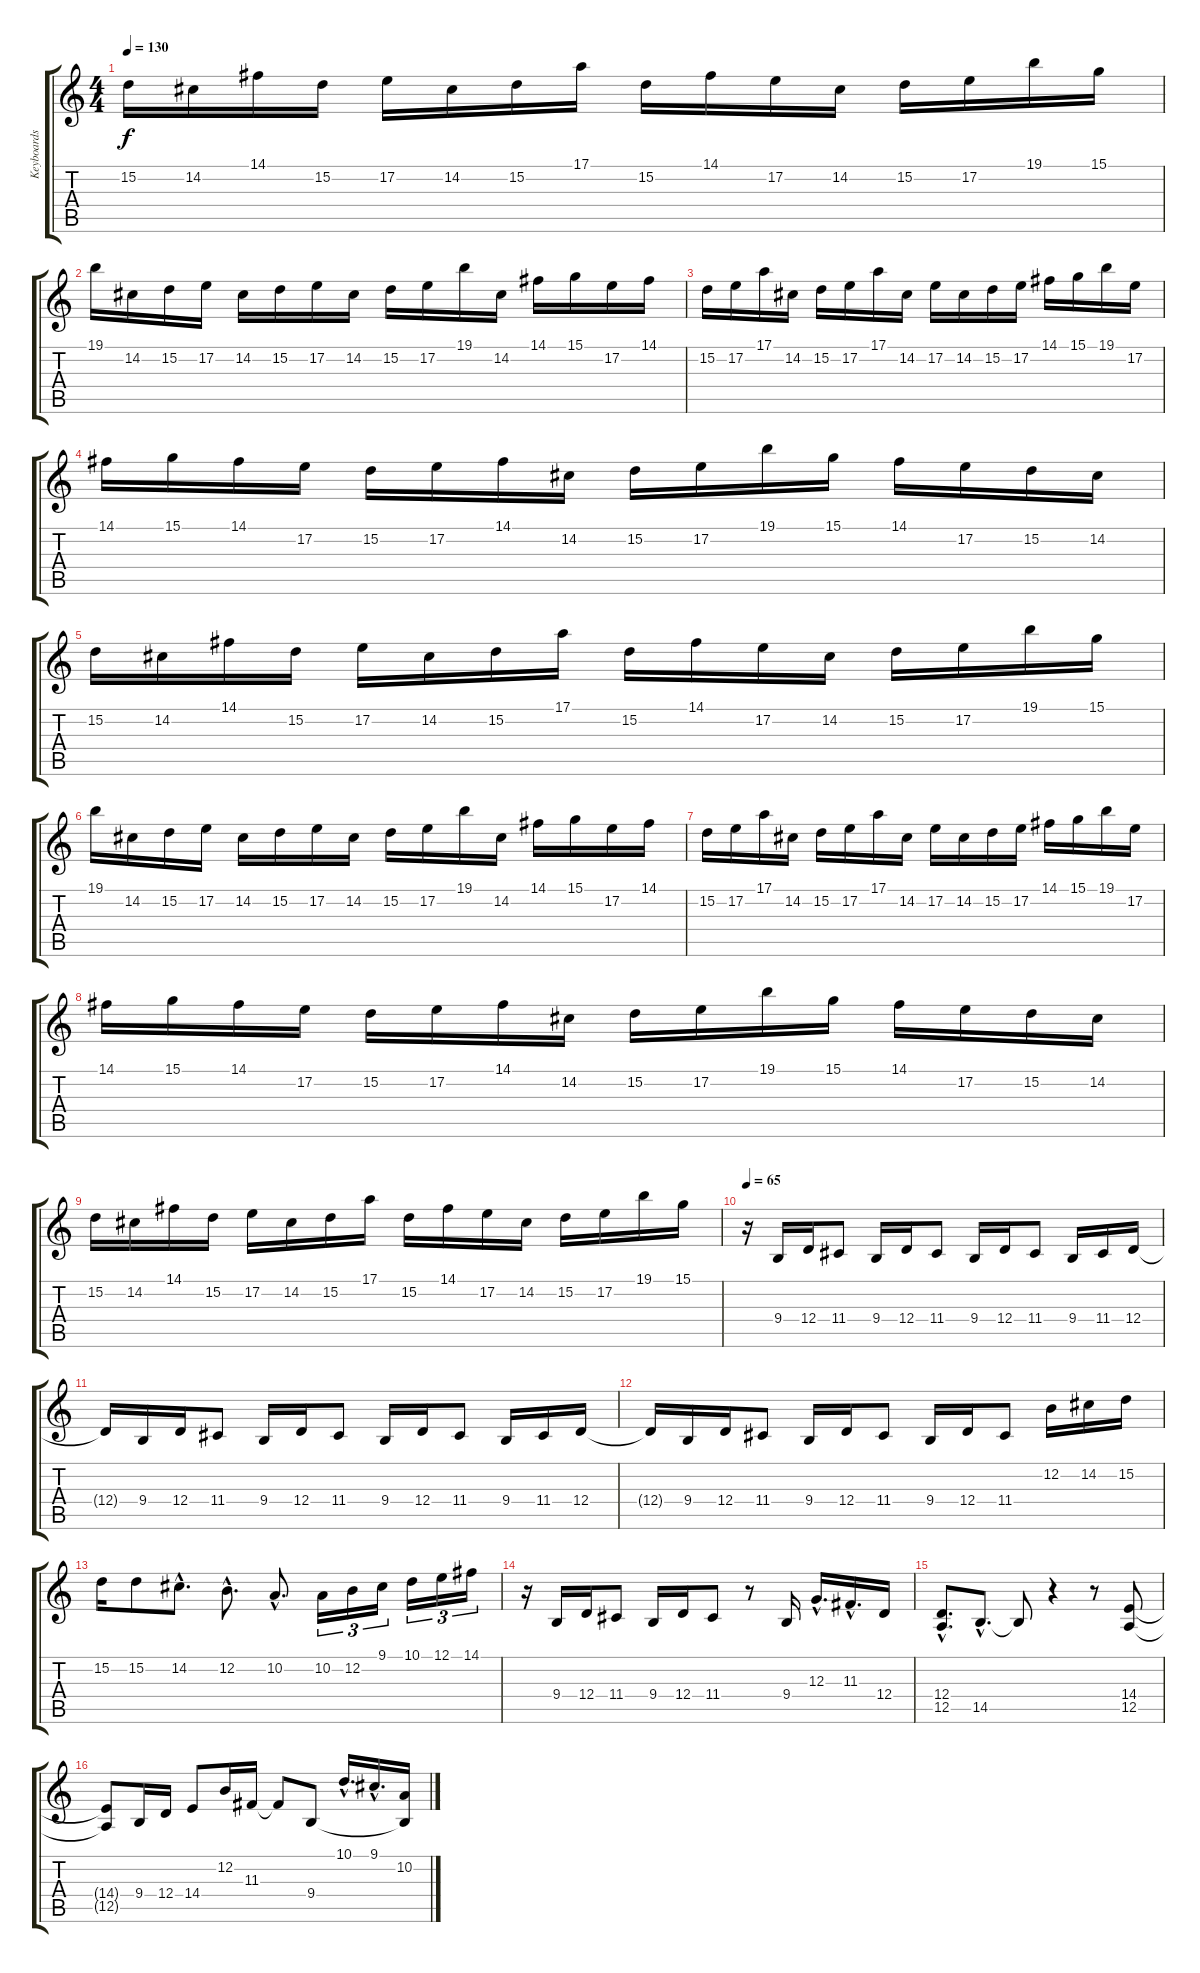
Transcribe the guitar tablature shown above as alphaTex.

\track ("Keyboards" "Keyboards") {instrument choiraahs}
\staff {score tabs}
\tuning (E4 B3 G3 D3 A2 E2) {hide}
\ts (4 4)
\tempo 130
\clef g2
\ks c
15.2.16{dy f} 14.2.16 14.1.16 15.2.16 17.2.16 14.2.16 15.2.16 17.1.16 15.2.16 14.1.16 17.2.16 14.2.16 15.2.16 17.2.16 19.1.16 15.1.16 |
19.1.16 14.2.16 15.2.16 17.2.16 14.2.16 15.2.16 17.2.16 14.2.16 15.2.16 17.2.16 19.1.16 14.2.16 14.1.16 15.1.16 17.2.16 14.1.16 |
15.2.16 17.2.16 17.1.16 14.2.16 15.2.16 17.2.16 17.1.16 14.2.16 17.2.16 14.2.16 15.2.16 17.2.16 14.1.16 15.1.16 19.1.16 17.2.16 |
14.1.16 15.1.16 14.1.16 17.2.16 15.2.16 17.2.16 14.1.16 14.2.16 15.2.16 17.2.16 19.1.16 15.1.16 14.1.16 17.2.16 15.2.16 14.2.16 |
15.2.16 14.2.16 14.1.16 15.2.16 17.2.16 14.2.16 15.2.16 17.1.16 15.2.16 14.1.16 17.2.16 14.2.16 15.2.16 17.2.16 19.1.16 15.1.16 |
19.1.16 14.2.16 15.2.16 17.2.16 14.2.16 15.2.16 17.2.16 14.2.16 15.2.16 17.2.16 19.1.16 14.2.16 14.1.16 15.1.16 17.2.16 14.1.16 |
15.2.16 17.2.16 17.1.16 14.2.16 15.2.16 17.2.16 17.1.16 14.2.16 17.2.16 14.2.16 15.2.16 17.2.16 14.1.16 15.1.16 19.1.16 17.2.16 |
14.1.16 15.1.16 14.1.16 17.2.16 15.2.16 17.2.16 14.1.16 14.2.16 15.2.16 17.2.16 19.1.16 15.1.16 14.1.16 17.2.16 15.2.16 14.2.16 |
15.2.16 14.2.16 14.1.16 15.2.16 17.2.16 14.2.16 15.2.16 17.1.16 15.2.16 14.1.16 17.2.16 14.2.16 15.2.16 17.2.16 19.1.16 15.1.16 |
\tempo 65
r.16 9.4.16 12.4.16 11.4.8 9.4.16 12.4.16 11.4.8 9.4.16 12.4.16 11.4.8 9.4.16 11.4.16 12.4.16 |
12.4{t}.16 9.4.16 12.4.16 11.4.8 9.4.16 12.4.16 11.4.8 9.4.16 12.4.16 11.4.8 9.4.16 11.4.16 12.4.16 |
12.4{t}.16 9.4.16 12.4.16 11.4.8 9.4.16 12.4.16 11.4.8 9.4.16 12.4.16 11.4.8 12.2.16 14.2.16 15.2.16 |
15.2.16 15.2.8 14.2{hac}.8{d} 12.2{hac}.8{d} 10.2{hac}.8{d} 10.2.16{tu (3 2)} 12.2.16{tu (3 2)} 9.1.16{tu (3 2)} 10.1.16{tu (3 2)} 12.1.16{tu (3 2)} 14.1.16{tu (3 2)} |
r.16 9.4.16 12.4.16 11.4.8 9.4.16 12.4.16 11.4.8 r.8 9.4.16 12.3{hac}.16{d} 11.3{hac}.16{d} 12.4.16 |
(12.4{hac} 12.5{hac}).8{d} 14.5{hac}.8{d} 14.5{t}.8 r.4 r.8 (14.4 12.5).8 |
(14.4{t} 12.5{t}).8 9.4.16 12.4.16 14.4.8 12.2.16 11.3.16 11.3{t}.8 9.4.8 10.1{hac}.16{d} 9.1{hac}.16{d} (10.2 9.4{t}).16
